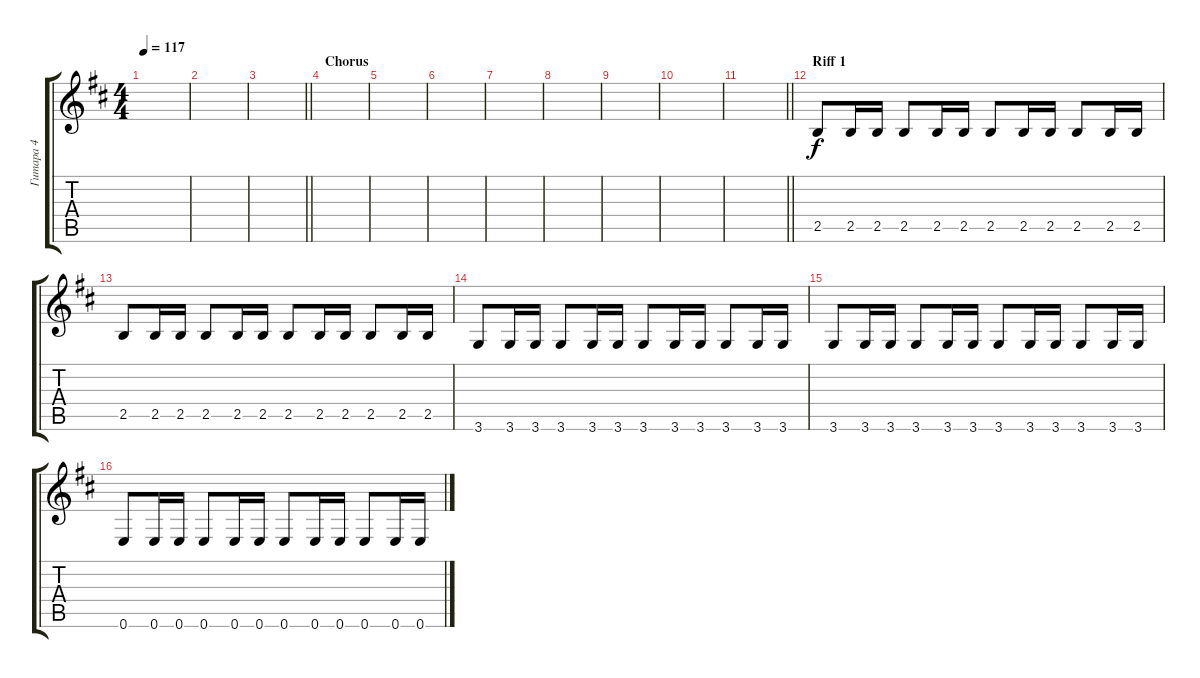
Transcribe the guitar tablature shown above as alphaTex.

\track ("Гитара 4" "Гитара 4") {instrument distortionguitar}
\staff {score tabs}
\tuning (E4 B3 G3 D3 A2 E2) {hide}
\ts (4 4)
\tempo 117
\clef g2
\ks d
|
|
\barLineRight lightlight
|
\section ("" "Chorus")
|
|
|
|
|
|
|
\barLineRight lightlight
|
\section ("" "Riff 1")
2.5.8 2.5.16 2.5.16 2.5.8 2.5.16 2.5.16 2.5.8 2.5.16 2.5.16 2.5.8 2.5.16 2.5.16 |
2.5.8 2.5.16 2.5.16 2.5.8 2.5.16 2.5.16 2.5.8 2.5.16 2.5.16 2.5.8 2.5.16 2.5.16 |
3.6.8 3.6.16 3.6.16 3.6.8 3.6.16 3.6.16 3.6.8 3.6.16 3.6.16 3.6.8 3.6.16 3.6.16 |
3.6.8 3.6.16 3.6.16 3.6.8 3.6.16 3.6.16 3.6.8 3.6.16 3.6.16 3.6.8 3.6.16 3.6.16 |
0.6.8 0.6.16 0.6.16 0.6.8 0.6.16 0.6.16 0.6.8 0.6.16 0.6.16 0.6.8 0.6.16 0.6.16
